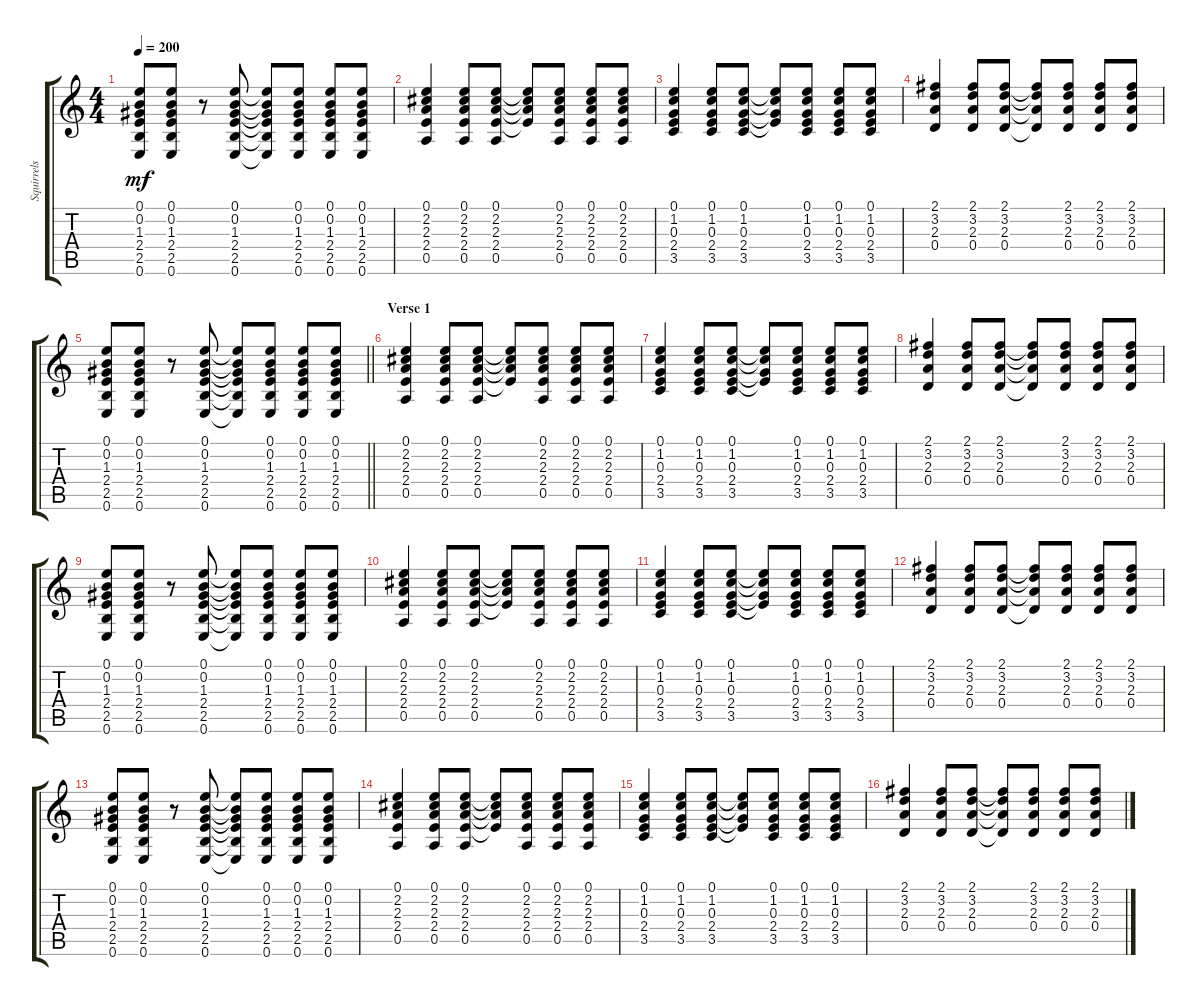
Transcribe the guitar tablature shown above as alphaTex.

\track ("Squirrels" "Squirrels") {instrument distortionguitar}
\staff {score tabs}
\tuning (E4 B3 G3 D3 A2 E2) {hide}
\ts (4 4)
\tempo 200
\clef g2
\ks c
(0.1 0.2 1.3 2.4 2.5 0.6).8{dy mf} (0.1 0.2 1.3 2.4 2.5 0.6).8 r.8 (0.1 0.2 1.3 2.4 2.5 0.6).8 (0.1{t} 0.2{t} 1.3{t} 2.4{t} 2.5{t} 0.6{t}).8 (0.1 0.2 1.3 2.4 2.5 0.6).8 (0.1 0.2 1.3 2.4 2.5 0.6).8 (0.1 0.2 1.3 2.4 2.5 0.6).8 |
(0.1 2.2 2.3 2.4 0.5).4 (0.1 2.2 2.3 2.4 0.5).8 (0.1 2.2 2.3 2.4 0.5).8 (0.1{t} 2.2{t} 2.3{t} 2.4{t}).8 (0.1 2.2 2.3 2.4 0.5).8 (0.1 2.2 2.3 2.4 0.5).8 (0.1 2.2 2.3 2.4 0.5).8 |
(0.1 1.2 0.3 2.4 3.5).4 (0.1 1.2 0.3 2.4 3.5).8 (0.1 1.2 0.3 2.4 3.5).8 (0.1{t} 1.2{t} 0.3{t} 2.4{t}).8 (0.1 1.2 0.3 2.4 3.5).8 (0.1 1.2 0.3 2.4 3.5).8 (0.1 1.2 0.3 2.4 3.5).8 |
(2.1 3.2 2.3 0.4).4 (2.1 3.2 2.3 0.4).8 (2.1 3.2 2.3 0.4).8 (2.1{t} 3.2{t} 2.3{t} 0.4{t}).8 (2.1 3.2 2.3 0.4).8 (2.1 3.2 2.3 0.4).8 (2.1 3.2 2.3 0.4).8 |
\barLineRight lightlight
(0.1 0.2 1.3 2.4 2.5 0.6).8 (0.1 0.2 1.3 2.4 2.5 0.6).8 r.8 (0.1 0.2 1.3 2.4 2.5 0.6).8 (0.1{t} 0.2{t} 1.3{t} 2.4{t} 2.5{t} 0.6{t}).8 (0.1 0.2 1.3 2.4 2.5 0.6).8 (0.1 0.2 1.3 2.4 2.5 0.6).8 (0.1 0.2 1.3 2.4 2.5 0.6).8 |
\section ("" "Verse 1")
(0.1 2.2 2.3 2.4 0.5).4 (0.1 2.2 2.3 2.4 0.5).8 (0.1 2.2 2.3 2.4 0.5).8 (0.1{t} 2.2{t} 2.3{t} 2.4{t}).8 (0.1 2.2 2.3 2.4 0.5).8 (0.1 2.2 2.3 2.4 0.5).8 (0.1 2.2 2.3 2.4 0.5).8 |
(0.1 1.2 0.3 2.4 3.5).4 (0.1 1.2 0.3 2.4 3.5).8 (0.1 1.2 0.3 2.4 3.5).8 (0.1{t} 1.2{t} 0.3{t} 2.4{t}).8 (0.1 1.2 0.3 2.4 3.5).8 (0.1 1.2 0.3 2.4 3.5).8 (0.1 1.2 0.3 2.4 3.5).8 |
(2.1 3.2 2.3 0.4).4 (2.1 3.2 2.3 0.4).8 (2.1 3.2 2.3 0.4).8 (2.1{t} 3.2{t} 2.3{t} 0.4{t}).8 (2.1 3.2 2.3 0.4).8 (2.1 3.2 2.3 0.4).8 (2.1 3.2 2.3 0.4).8 |
(0.1 0.2 1.3 2.4 2.5 0.6).8 (0.1 0.2 1.3 2.4 2.5 0.6).8 r.8 (0.1 0.2 1.3 2.4 2.5 0.6).8 (0.1{t} 0.2{t} 1.3{t} 2.4{t} 2.5{t} 0.6{t}).8 (0.1 0.2 1.3 2.4 2.5 0.6).8 (0.1 0.2 1.3 2.4 2.5 0.6).8 (0.1 0.2 1.3 2.4 2.5 0.6).8 |
(0.1 2.2 2.3 2.4 0.5).4 (0.1 2.2 2.3 2.4 0.5).8 (0.1 2.2 2.3 2.4 0.5).8 (0.1{t} 2.2{t} 2.3{t} 2.4{t}).8 (0.1 2.2 2.3 2.4 0.5).8 (0.1 2.2 2.3 2.4 0.5).8 (0.1 2.2 2.3 2.4 0.5).8 |
(0.1 1.2 0.3 2.4 3.5).4 (0.1 1.2 0.3 2.4 3.5).8 (0.1 1.2 0.3 2.4 3.5).8 (0.1{t} 1.2{t} 0.3{t} 2.4{t}).8 (0.1 1.2 0.3 2.4 3.5).8 (0.1 1.2 0.3 2.4 3.5).8 (0.1 1.2 0.3 2.4 3.5).8 |
(2.1 3.2 2.3 0.4).4 (2.1 3.2 2.3 0.4).8 (2.1 3.2 2.3 0.4).8 (2.1{t} 3.2{t} 2.3{t} 0.4{t}).8 (2.1 3.2 2.3 0.4).8 (2.1 3.2 2.3 0.4).8 (2.1 3.2 2.3 0.4).8 |
(0.1 0.2 1.3 2.4 2.5 0.6).8 (0.1 0.2 1.3 2.4 2.5 0.6).8 r.8 (0.1 0.2 1.3 2.4 2.5 0.6).8 (0.1{t} 0.2{t} 1.3{t} 2.4{t} 2.5{t} 0.6{t}).8 (0.1 0.2 1.3 2.4 2.5 0.6).8 (0.1 0.2 1.3 2.4 2.5 0.6).8 (0.1 0.2 1.3 2.4 2.5 0.6).8 |
(0.1 2.2 2.3 2.4 0.5).4 (0.1 2.2 2.3 2.4 0.5).8 (0.1 2.2 2.3 2.4 0.5).8 (0.1{t} 2.2{t} 2.3{t} 2.4{t}).8 (0.1 2.2 2.3 2.4 0.5).8 (0.1 2.2 2.3 2.4 0.5).8 (0.1 2.2 2.3 2.4 0.5).8 |
(0.1 1.2 0.3 2.4 3.5).4 (0.1 1.2 0.3 2.4 3.5).8 (0.1 1.2 0.3 2.4 3.5).8 (0.1{t} 1.2{t} 0.3{t} 2.4{t}).8 (0.1 1.2 0.3 2.4 3.5).8 (0.1 1.2 0.3 2.4 3.5).8 (0.1 1.2 0.3 2.4 3.5).8 |
(2.1 3.2 2.3 0.4).4 (2.1 3.2 2.3 0.4).8 (2.1 3.2 2.3 0.4).8 (2.1{t} 3.2{t} 2.3{t} 0.4{t}).8 (2.1 3.2 2.3 0.4).8 (2.1 3.2 2.3 0.4).8 (2.1 3.2 2.3 0.4).8
